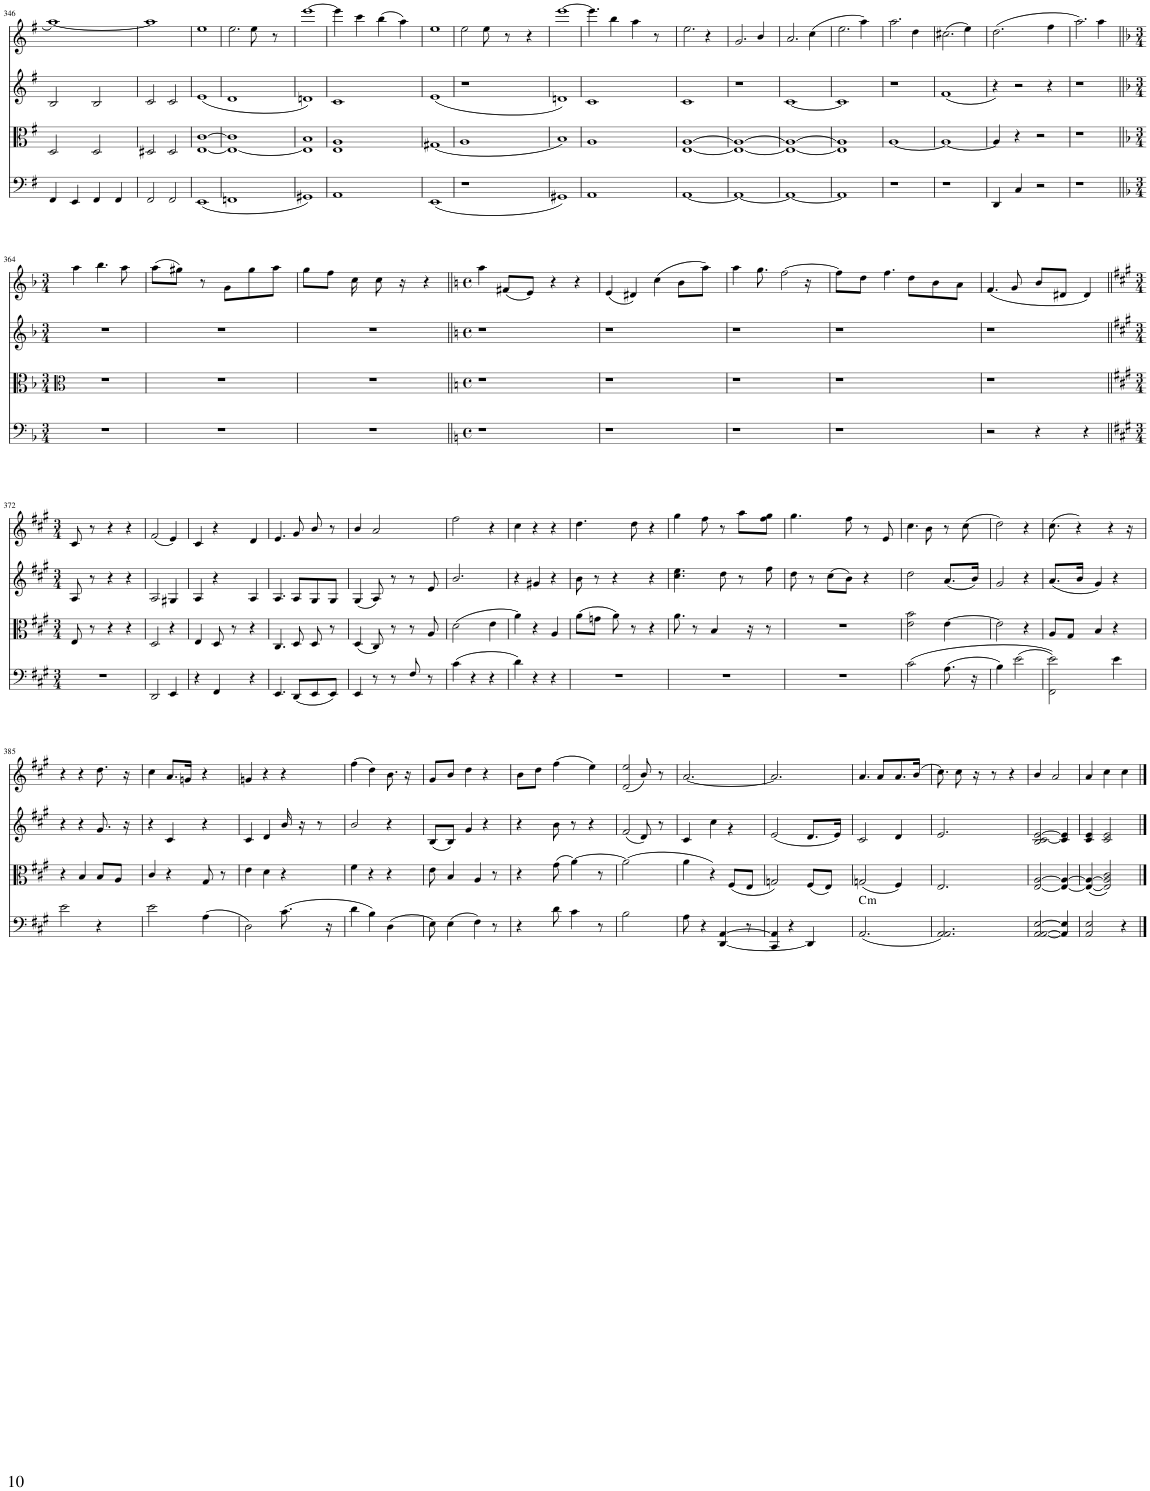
**kern	**kern	**kern	**kern
*part4	*part3	*part2	*part1
*staff4	*staff3	*staff2	*staff1
*I"Piano	*I"Piano	*I"Piano	*I"Piano
*I'Pno	*I'Pno	*I'Pno	*I'Pno
!!LO:PB:g=z
*clefF4	*clefC3	*clefG2	*clefG2
*k[f#]	*k[f#]	*k[f#]	*k[f#]
*M2/2	*M2/2	*M2/2	*M2/2
*met(c|)	*met(c|)	*met(c|)	*met(c|)
=346	=346	=346	=346
4FF#/	2D/	2B/	[1aa
4EE/	.	.	.
4FF#/	2D/	2B/	.
4FF#/	.	.	.
=347	=347	=347	=347
2FF#/	2D#X/	2c/	1aa]
2FF#/	2D#/	2c/	.
=348	=348	=348	=348
(1EE	[1E [1c	(1e	1ee
=349	=349	=349	=349
1FFn	1E_ 1c]	1d	2.ee\
.	.	.	8ee\
.	.	.	8r
=350	=350	=350	=350
1GG#X)	1E] 1B	1dn)	[1eee
=351	=351	=351	=351
1AA	1E 1A	1c	4eee\]
.	.	.	4ccc\
.	.	.	(4bb\
.	.	.	4aa\)
=352	=352	=352	=352
(1EE	(1G#X	(1e	1ee
=353	=353	=353	=353
1r	1A	1r	2ee\
.	.	.	8ee\
.	.	.	8r
.	.	.	4r
=354	=354	=354	=354
1GG#X)	1B)	1dn)	[1eee
=355	=355	=355	=355
1AA	1A	1c	4.eee\]
.	.	.	4bb\
.	.	.	4aa\
.	.	.	8r
=356	=356	=356	=356
[1AA	[1E [1A	1c	2.ee\
.	.	.	4r
=357	=357	=357	=357
1AA_	1E_ 1A_	1r	2.g/
.	.	.	4b/
=358	=358	=358	=358
1AA_	1E_ 1A_	[1c	2.a/
.	.	.	(4cc\
=359	=359	=359	=359
1AA]	1E] 1A]	1c]	2.ee\
.	.	.	4aa\)
=360	=360	=360	=360
1r	[1A	1r	2.aa\
.	.	.	4dd\
=361	=361	=361	=361
1r	1A_	(1f#	(2.cc#X\
.	.	.	4ee\)
=362	=362	=362	=362
4DD/	4A/]	4r)	(2.dd\
4C/	4r	2r	.
2r	2r	.	.
.	.	4r	4ff#\
=363	=363	=363	=363
1r	1r	1r	2.aa\)
.	.	.	4aa\
!!LO:LB:g=z
=364||	=364||	=364||	=364||
*	*clefC3	*	*
*k[b-]	*k[b-]	*k[b-]	*k[b-]
*M3/4	*M3/4	*M3/4	*M3/4
2.r	2.r	2.r	4aa\
.	.	.	4.bb-\
.	.	.	8aa\
=365	=365	=365	=365
2.r	2.r	2.r	(8aa\L
.	.	.	8gg#X\J)
.	.	.	8r
.	.	.	8g\L
.	.	.	8gg#\
.	.	.	8aa\J
=366	=366	=366	=366
2.r	2.r	2.r	8gg\L
.	.	.	8ff\J
.	.	.	16cc\
.	.	.	8cc\
.	.	.	16r
.	.	.	4r
=367||	=367||	=367||	=367||
*k[]	*k[]	*k[]	*k[]
*M4/4	*M4/4	*M4/4	*M4/4
*met(c)	*met(c)	*met(c)	*met(c)
*	*	*	*^
1r	1r	1r	4ryy	4aa\
.	.	.	(8f#X/L	2.ryy
.	.	.	8e/J)	.
.	.	.	4r	.
.	.	.	4r	.
*	*	*	*v	*v
=368	=368	=368	=368
1r	1r	1r	(4e/
.	.	.	4d#X/)
.	.	.	(4cc\
.	.	.	8b\L
.	.	.	8aa\J)
=369	=369	=369	=369
1r	1r	1r	4aa\
.	.	.	8.gg\
.	.	.	[2ff\
.	.	.	16r
=370	=370	=370	=370
1r	1r	1r	8ff\L]
.	.	.	8dd\J
.	.	.	4.ff\
.	.	.	8dd\L
.	.	.	8b\
.	.	.	8a\J
=371	=371	=371	=371
2r	1r	1r	(4.f/
.	.	.	8g/
4r	.	.	8b/L
.	.	.	8d#X/J
4r	.	.	4d#/)
!!LO:LB:g=z
=372||	=372||	=372||	=372||
*k[f#c#g#]	*k[f#c#g#]	*k[f#c#g#]	*k[f#c#g#]
*M3/4	*M3/4	*M3/4	*M3/4
2.r	8E/	8A/	8c#/
.	8r	8r	8r
.	4r	4r	4r
.	4r	4r	4r
=373	=373	=373	=373
2DD/	2D/	2A/	(2f#/
4EE/	4r	4G#X/	4e/)
=374	=374	=374	=374
4r	4E/	4A/	4c#/
4FF#/	8D/	4r	4r
.	8r	.	.
4r	4r	4A/	4d/
=375	=375	=375	=375
4.EE/	4.C#/	4.A/	4.e/
(8DD/L	8D/	8A/L	8g#/
8EE/	8D/	8G#/	8b/
8EE/J)	8r	8G#/J	8r
=376	=376	=376	=376
4EE/	(4D/	(4G#/	4b/
8r	8C#/)	8A/)	2a/
8r	8r	8r	.
8F#/	8r	8r	.
8r	8A/	8e/	.
=377	=377	=377	=377
(4c#\	(2d\	2.b/	2ff#\
4r	.	.	.
4r	4e\	.	4r
=378	=378	=378	=378
4d\)	4a\)	4r	4cc#\
4r	4r	4g#X/	4r
4r	4A/	4r	4r
=379	=379	=379	=379
2.r	(8a\L	8b\	4.dd\
.	8gn\J	8r	.
.	8a\)	4r	.
.	8r	.	8dd\
.	4r	4r	4r
=380	=380	=380	=380
2.r	8.a\	4.cc#\ 4.ee\	4gg#\
.	8r	.	.
.	.	.	8ff#\
.	4B/	.	.
.	.	8dd\	8r
.	.	8r	8aa\L
.	16r	.	.
.	8r	8ff#\	8ff#\ 8gg#\J
=381	=381	=381	=381
2.r	2.r	8dd\	4.gg#\
.	.	8r	.
.	.	(8cc#\L	.
.	.	8b\J)	8ff#\
.	.	4r	8r
.	.	.	8e/
=382	=382	=382	=382
(2c#\	2e\ 2b\	2dd\	4.cc#\
.	.	.	8b\
(8.A\	[4e\	(8.a/L	8r
.	.	.	(8cc#\
16r	.	16b/Jk)	.
=383	=383	=383	=383
4B\)	2e\]	2g#/	2dd\)
(2e\	.	.	.
.	4r	4r	4r
=384	=384	=384	=384
2FF#\ 2e\))	8A/L	(8.a/L	(8.cc#\
.	8G#/J	.	.
.	.	16b/Jk	4r)
.	4B/	4g#/)	.
.	.	.	4r
4e\	4r	4r	.
.	.	.	16r
!!LO:LB:g=z
=385	=385	=385	=385
2e\	4r	4r	4r
.	4B/	4r	4r
4r	8B/L	8.g#/	8.dd\
.	8A/J	.	.
.	.	16r	16r
=386	=386	=386	=386
2e\	4c#/	4r	4cc#\
.	4r	4c#/	8.a/L
.	.	.	16gn/Jk
(4A\	8G#/	4r	4r
.	8r	.	.
=387	=387	=387	=387
2D\)	4e\	4c#/	4gn/
.	4d\	4d/	4r
(8.c#\	4r	16b/	4r
.	.	16r	.
.	.	8r	.
16r	.	.	.
=388	=388	=388	=388
4d\	4f#\	2b/	(4ff#\
4B\)	4r	.	4dd\)
(4D\	4r	4r	8.b\
.	.	.	16r
=389	=389	=389	=389
8E\)	8e\	(8B/L	8g#/L
(4E\	4B/	8B/J)	8b/J
.	.	4g#/	4dd\
4F#\)	4A/	.	.
.	.	4r	4r
8r	8r	.	.
=390	=390	=390	=390
4r	4r	4r	8b\L
.	.	.	8dd\J
8d\	(8g#\	8b\	(4ff#\
4c#\	[4a\)	8r	.
.	.	4r	4ee\)
8r	8r	.	.
=391	=391	=391	=391
2B\	(2a\]	(2f#/	(2d/ 2ee/
4ryy	4ryy	8d/)	8b/)
.	.	8r	8r
=392	=392	=392	=392
*	*	*^	*
8A\	4a\	4c#/	4ryy	[2.a/
4r	.	.	.	.
.	4r)	2ryy	4cc#\	.
[4DD/ [4AA/	.	.	.	.
.	(8F#/L	.	4r	.
8r	8E/J	.	.	.
*	*	*v	*v	*
=393	=393	=393	=393
4CC#/ 4AA/]	2Gn/)	(2e/	2.a/]
4r	.	.	.
4DD/]	(8F#/L	8.d/L	.
.	8E/J)	.	.
.	.	16e/Jk)	.
=394	=394	=394	=394
(2.AA/	(2Gn/	2c#/	4.a/
.	.	.	8a/L
.	4F#/)	4d/	8.a/
.	.	.	(16b/Jk
=395	=395	=395	=395
2.AA/ 2.AA/)	2.E/	2.e/	8.cc#\)
.	.	.	8cc#\
.	.	.	16r
.	.	.	8r
.	.	.	4r
=396	=396	=396	=396
[2AA/ [2AA/ [2E/	[2E/ [2A/	2B/ [2c#/ [2e/	4b/
.	.	.	2a/
4AA/] 4E/]	4E/_ 4A/_	4c#/] 4e/]	.
=397	=397	=397	=397
2AA/ 2E/	(4E/_ 4A/_	4c#/ 4e/	4a/
.	2E/] 2A/] 2c#/)	2c#/ 2e/	4cc#\
4r	.	.	4cc#\
==	==	==	==
*-	*-	*-	*-
